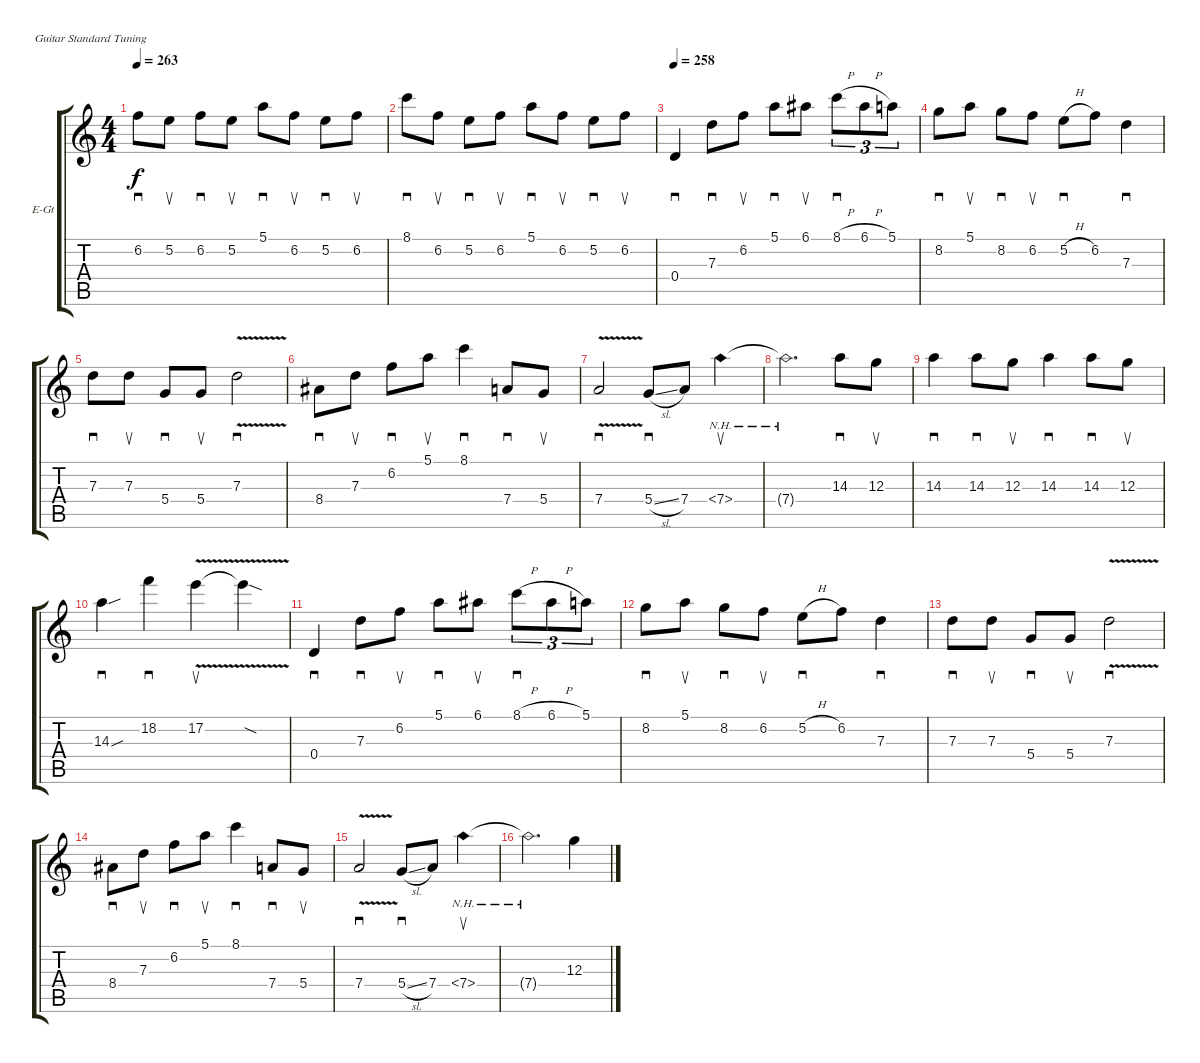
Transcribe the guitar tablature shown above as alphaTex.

\bracketExtendMode groupsimilarinstruments
\firstSystemTrackNameOrientation horizontal
\otherSystemsTrackNameOrientation horizontal
\track ("Lead" "E-Gt") {instrument distortionguitar}
\staff {score tabs}
\tuning (E4 B3 G3 D3 A2 E2)
\ts (4 4)
\tempo 263
\clef g2
\scale
0.5
\ks c
6.2.8{sd dy f} 5.2.8{su} 6.2.8{sd} 5.2.8{su} 5.1.8{sd} 6.2.8{su} 5.2.8{sd} 6.2.8{su} |
\scale
0.5 8.1.8{sd} 6.2.8{su} 5.2.8{sd} 6.2.8{su} 5.1.8{sd} 6.2.8{su} 5.2.8{sd} 6.2.8{su} |
\tempo 258
\scale
0.573333 0.4.4{sd} 7.3.8{sd} 6.2.8{su} 5.1.8{sd} 6.1.8{su} 8.1{h}.8{sd tu (3 2)} 6.1{h}.8{tu (3 2)} 5.1.8{tu (3 2)} |
\scale
0.426667 8.2.8{sd} 5.1.8{su} 8.2.8{sd} 6.2.8{su} 5.2{h}.8{sd} 6.2.8 7.3.4{sd} |
\scale
0.453237 7.3.8{sd} 7.3.8{su} 5.4.8{sd} 5.4.8{su} 7.3{v}.2{sd} |
\scale
0.546763 8.4.8{sd} 7.3.8{su} 6.2.8{sd} 5.1.8{su} 8.1.4{sd} 7.4.8{sd} 5.4.8{su} |
\scale
0.54359 7.4{v}.2{sd} 5.4{sl}.8{sd} 7.4.8 7.4{nh}.4{su} |
\scale
0.45641 7.4{nh t}.2{d} 14.3.8{sd} 12.3.8{su} |
\scale
0.5 14.3.4{sd} 14.3.8{sd} 12.3.8{su} 14.3.4{sd} 14.3.8{sd} 12.3.8{su} |
\scale
0.5 14.3{sou}.4{sd} 18.2.4{sd} 17.2{v}.4{su} 17.2{sod t}.4 |
\scale
0.573333 0.4.4{sd} 7.3.8{sd} 6.2.8{su} 5.1.8{sd} 6.1.8{su} 8.1{h}.8{sd tu (3 2)} 6.1{h}.8{tu (3 2)} 5.1.8{tu (3 2)} |
\scale
0.426667 8.2.8{sd} 5.1.8{su} 8.2.8{sd} 6.2.8{su} 5.2{h}.8{sd} 6.2.8 7.3.4{sd} |
\scale
0.453237 7.3.8{sd} 7.3.8{su} 5.4.8{sd} 5.4.8{su} 7.3{v}.2{sd} |
\scale
0.546763 8.4.8{sd} 7.3.8{su} 6.2.8{sd} 5.1.8{su} 8.1.4{sd} 7.4.8{sd} 5.4.8{su} |
\scale
0.535604 7.4{v}.2{sd} 5.4{sl}.8{sd} 7.4.8 7.4{nh}.4{su} |
\scale
0.464396 7.4{nh t}.2{d} 12.3.4
